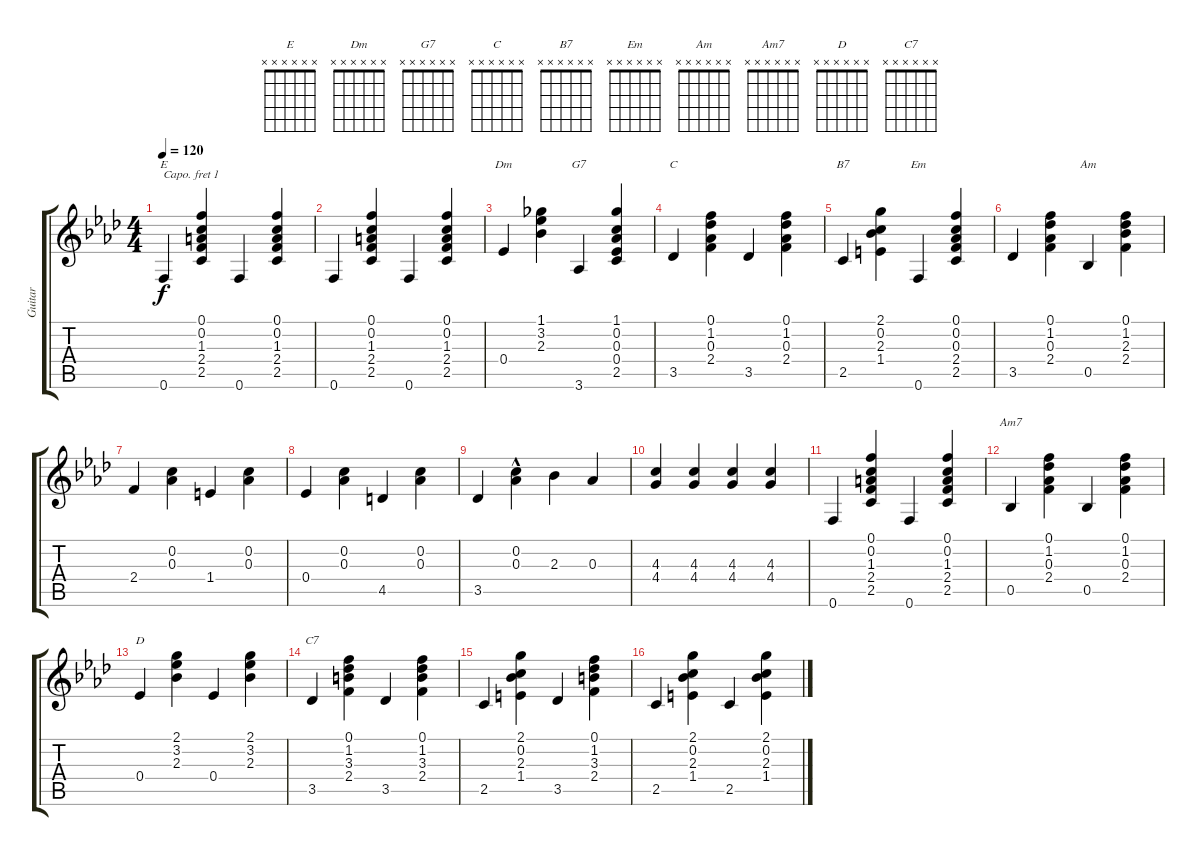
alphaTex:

\track ("Guitar" "Guitar") {instrument acousticguitarsteel}
\staff {score tabs}
\capo 1
\tuning (E4 B3 G3 D3 A2 E2) {hide}
\chord ("E" x x x x x x)
\chord ("Dm" x x x x x x)
\chord ("G7" x x x x x x)
\chord ("C" x x x x x x)
\chord ("B7" x x x x x x)
\chord ("Em" x x x x x x)
\chord ("Am" x x x x x x)
\chord ("Am7" x x x x x x)
\chord ("D" x x x x x x)
\chord ("C7" x x x x x x)
\ts (4 4)
\tempo 120
\clef g2
\ks ab
0.6.4{ch "E" dy f} (0.1 0.2 1.3 2.4 2.5).4 0.6.4 (0.1 0.2 1.3 2.4 2.5).4 |
0.6.4 (0.1 0.2 1.3 2.4 2.5).4 0.6.4 (0.1 0.2 1.3 2.4 2.5).4 |
0.4.4{ch "Dm"} (1.1 3.2 2.3).4 3.6.4{ch "G7"} (1.1 0.2 0.3 0.4 2.5).4 |
3.5.4{ch "C"} (0.1 1.2 0.3 2.4).4 3.5.4 (0.1 1.2 0.3 2.4).4 |
2.5.4{ch "B7"} (2.1 0.2 2.3 1.4).4 0.6.4{ch "Em"} (0.1 0.2 0.3 2.4 2.5).4 |
3.5.4 (0.1 1.2 0.3 2.4).4 0.5.4{ch "Am"} (0.1 1.2 2.3 2.4).4 |
2.4.4 (0.2 0.3).4 1.4.4 (0.2 0.3).4 |
0.4.4 (0.2 0.3).4 4.5.4 (0.2 0.3).4 |
3.5.4 (0.2{hac} 0.3).4 2.3.4 0.3.4 |
(4.3 4.4).4 (4.3 4.4).4 (4.3 4.4).4 (4.3 4.4).4 |
0.6.4 (0.1 0.2 1.3 2.4 2.5).4 0.6.4 (0.1 0.2 1.3 2.4 2.5).4 |
0.5.4{ch "Am7"} (0.1 1.2 0.3 2.4).4 0.5.4 (0.1 1.2 0.3 2.4).4 |
0.4.4{ch "D"} (2.1 3.2 2.3).4 0.4.4 (2.1 3.2 2.3).4 |
3.5.4{ch "C7"} (0.1 1.2 3.3 2.4).4 3.5.4 (0.1 1.2 3.3 2.4).4 |
2.5.4 (2.1 0.2 2.3 1.4).4 3.5.4 (0.1 1.2 3.3 2.4).4 |
2.5.4 (2.1 0.2 2.3 1.4).4 2.5.4 (2.1 0.2 2.3 1.4).4
